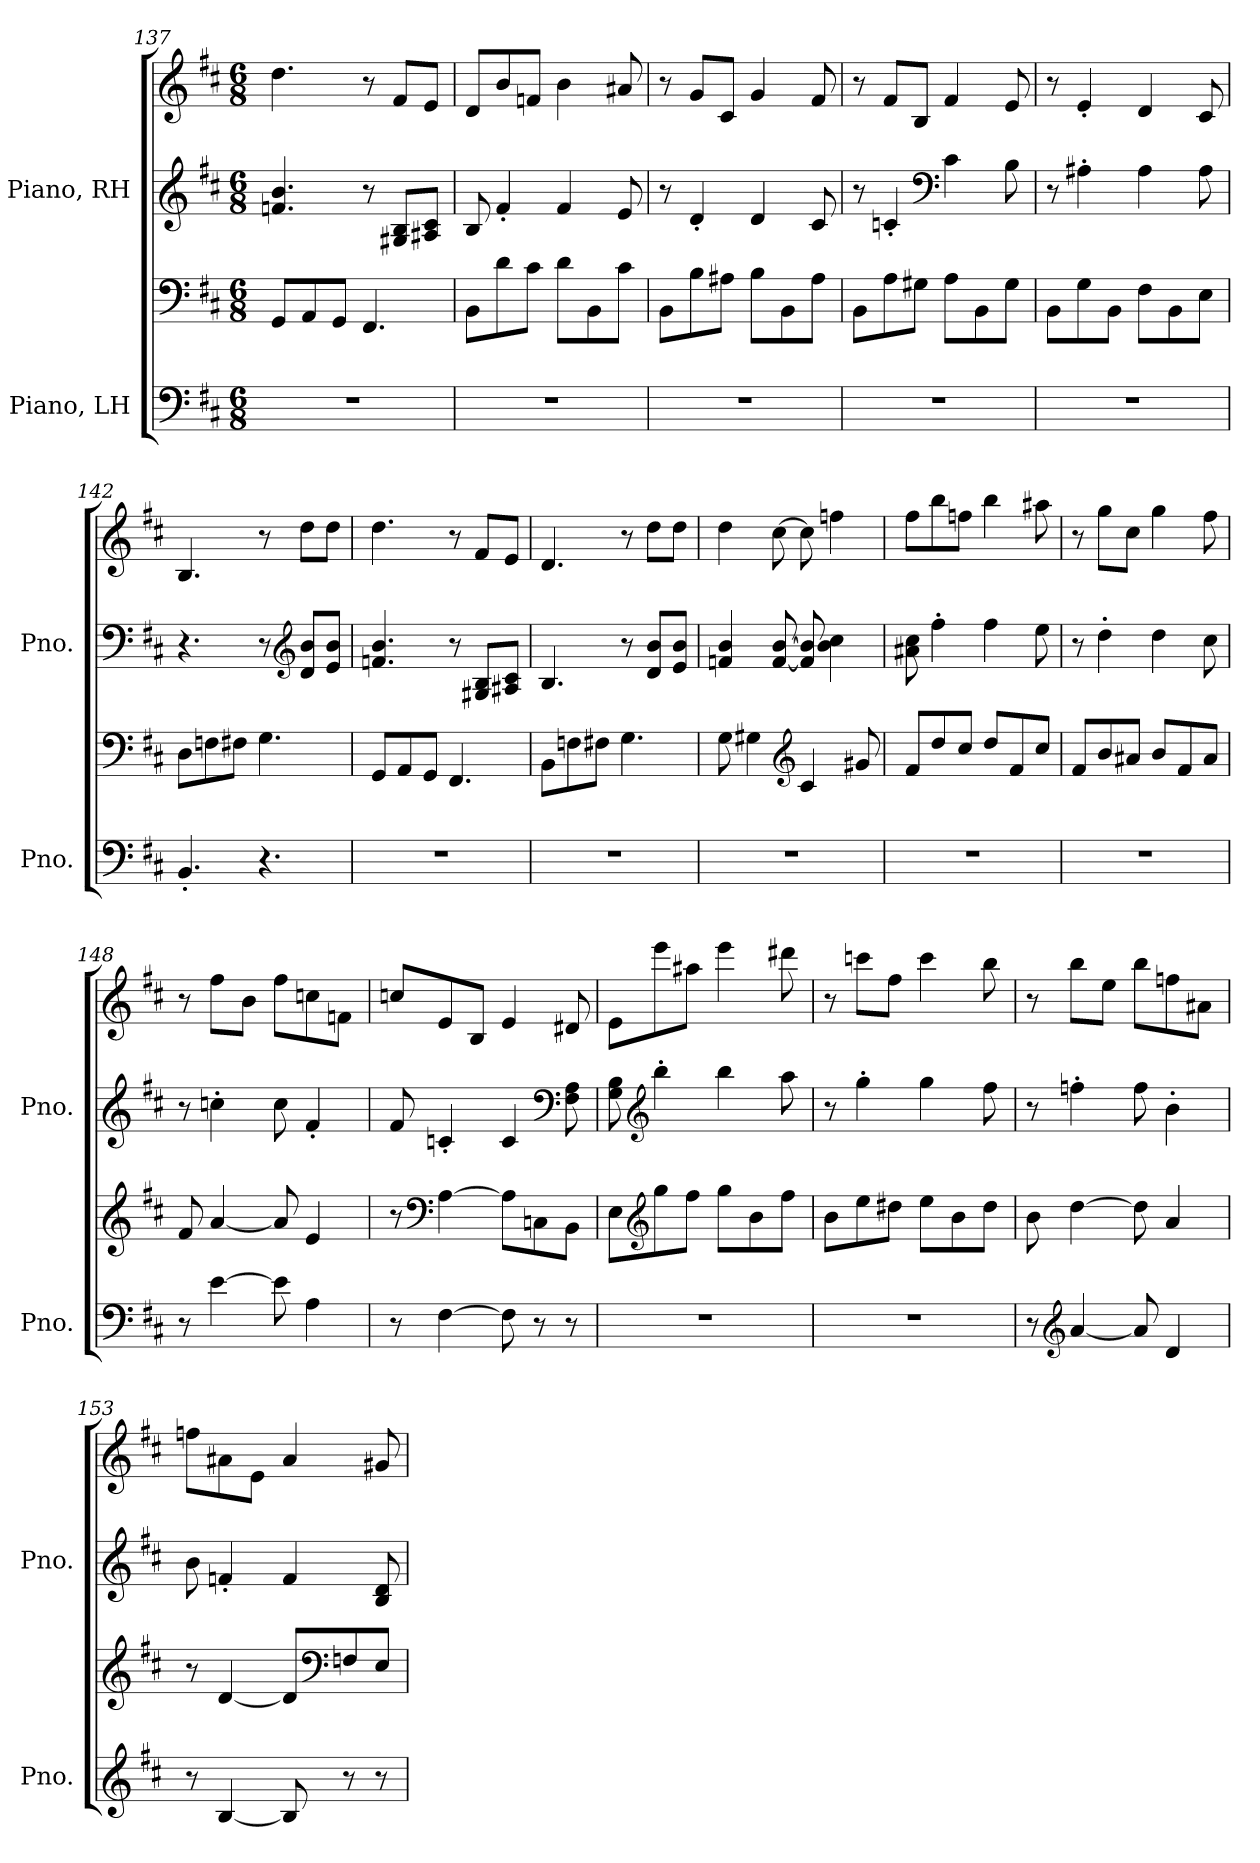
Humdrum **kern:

**kern	**kern	**kern	**kern
*part2	*part2	*part1	*part1
*staff4	*staff3	*staff2	*staff1
*I"Piano, LH	*	*I"Piano, RH	*
*I'Pno.	*	*I'Pno.	*
*clefF4	*clefF4	*clefG2	*clefG2
*k[f#c#]	*k[f#c#]	*k[f#c#]	*k[f#c#]
*M6/8	*M6/8	*M6/8	*M6/8
=137	=137	=137	=137
2.r	8GG/L	4.fn/ 4.b/	4.dd\
.	8AA/	.	.
.	8GG/J	.	.
.	4.FF#/	8r	8r
.	.	8G#X/ 8B/L	8f#/L
.	.	8A#X/ 8c#/J	8e/J
=138	=138	=138	=138
2.r	8BB\L	8B/	8d/L
.	8d\	4f#'/	8b/
.	8c#\J	.	8fn/J
.	8d\L	4f#/	4b\
.	8BB\	.	.
.	8c#\J	8e/	8a#X/
=139	=139	=139	=139
2.r	8BB\L	8r	8r
.	8B\	4d'/	8g/L
.	8A#X\J	.	8c#/J
.	8B\L	4d/	4g/
.	8BB\	.	.
.	8A#\J	8c#/	8f#/
!!LO:PB:g=z
=140	=140	=140	=140
2.r	8BB\L	8r	8r
.	8A\	4cn'/	8f#/L
.	8G#X\J	.	8B/J
*	*	*clefF4	*
.	8A\L	4c\	4f#/
.	8BB\	.	.
.	8G#\J	8B\	8e/
=141	=141	=141	=141
2.r	8BB\L	8r	8r
.	8G\	4A#X'\	4e'/
.	8BB\J	.	.
.	8F#\L	4A#\	4d/
.	8BB\	.	.
.	8E\J	8A#\	8c#/
=142	=142	=142	=142
4.BB'/	8D\L	4.r	4.B/
.	8Fn\	.	.
.	8F#X\J	.	.
4.r	4.G\	8r	8r
*	*	*clefG2	*
.	.	8d/ 8b/L	8dd\L
.	.	8e/ 8b/J	8dd\J
=143	=143	=143	=143
2.r	8GG/L	4.fn/ 4.b/	4.dd\
.	8AA/	.	.
.	8GG/J	.	.
.	4.FF#/	8r	8r
.	.	8G#X/ 8B/L	8f#/L
.	.	8A#X/ 8c#/J	8e/J
!!LO:LB:g=z
=144	=144	=144	=144
2.r	8BB\L	4.B/	4.d/
.	8Fn\	.	.
.	8F#X\J	.	.
.	4.G\	8r	8r
.	.	8d/ 8b/L	8dd\L
.	.	8e/ 8b/J	8dd\J
=145	=145	=145	=145
2.r	8G\	4fn/ 4b/	4dd\
.	4G#X\	.	.
.	.	[8f/ [8b/	[8cc#\
*	*clefG2	*	*
.	4c#/	8f/] 8b/]	8cc#\]
.	.	4b\ 4cc#\	4ffn\
.	8g#X/	.	.
=146	=146	=146	=146
2.r	8f#/L	8a#X\ 8cc#\	8ff#\L
.	8dd/	4ff#'\	8bb\
.	8cc#/J	.	8ffn\J
.	8dd/L	4ff#\	4bb\
.	8f#/	.	.
.	8cc#/J	8ee\	8aa#X\
=147	=147	=147	=147
2.r	8f#/L	8r	8r
.	8b/	4dd'\	8gg\L
.	8a#X/J	.	8cc#\J
.	8b/L	4dd\	4gg\
.	8f#/	.	.
.	8a#/J	8cc#\	8ff#\
=148	=148	=148	=148
8r	8f#/	8r	8r
[4e\	[4a/	4ccn'\	8ff#\L
.	.	.	8b\J
8e\]	8a/]	8cc\	8ff#\L
4A\	4e/	4f#'/	8ccn\
.	.	.	8fn\J
!!LO:LB:g=z
=149	=149	=149	=149
8r	8r	8f#/	8ccn/L
*	*clefF4	*	*
[4F#\	[4A\	4cn'/	8e/
.	.	.	8B/J
8F#\]	8A\L]	4c/	4e/
8r	8Cn\	.	.
*	*	*clefF4	*
8r	8BB\J	8F#\ 8A\	8d#X/
=150	=150	=150	=150
2.r	8E\L	8G\ 8B\	8e\L
*	*clefG2	*clefG2	*
.	8gg\	4bb'\	8eee\
.	8ff#\J	.	8aa#X\J
.	8gg\L	4bb\	4eee\
.	8b\	.	.
.	8ff#\J	8aa\	8ddd#X\
=151	=151	=151	=151
2.r	8b\L	8r	8r
.	8ee\	4gg'\	8cccn\L
.	8dd#X\J	.	8ff#\J
.	8ee\L	4gg\	4ccc\
.	8b\	.	.
.	8dd#\J	8ff#\	8bb\
=152	=152	=152	=152
8r	8b\	8r	8r
*clefG2	*	*	*
[4a/	[4dd\	4ffn'\	8bb\L
.	.	.	8ee\J
8a/]	8dd\]	8ff\	8bb\L
4d/	4a/	4b'\	8ffn\
.	.	.	8a#X\J
!!LO:PB:g=z
=153	=153	=153	=153
8r	8r	8b\	8ffn\L
[4B/	[4d/	4fn'/	8a#X\
.	.	.	8e\J
8B/]	8d/L]	4f/	4a#/
*	*clefF4	*	*
8r	8Fn/	.	.
8r	8E/J	8B/ 8d/	8g#X/
=	=	=	=
*-	*-	*-	*-
